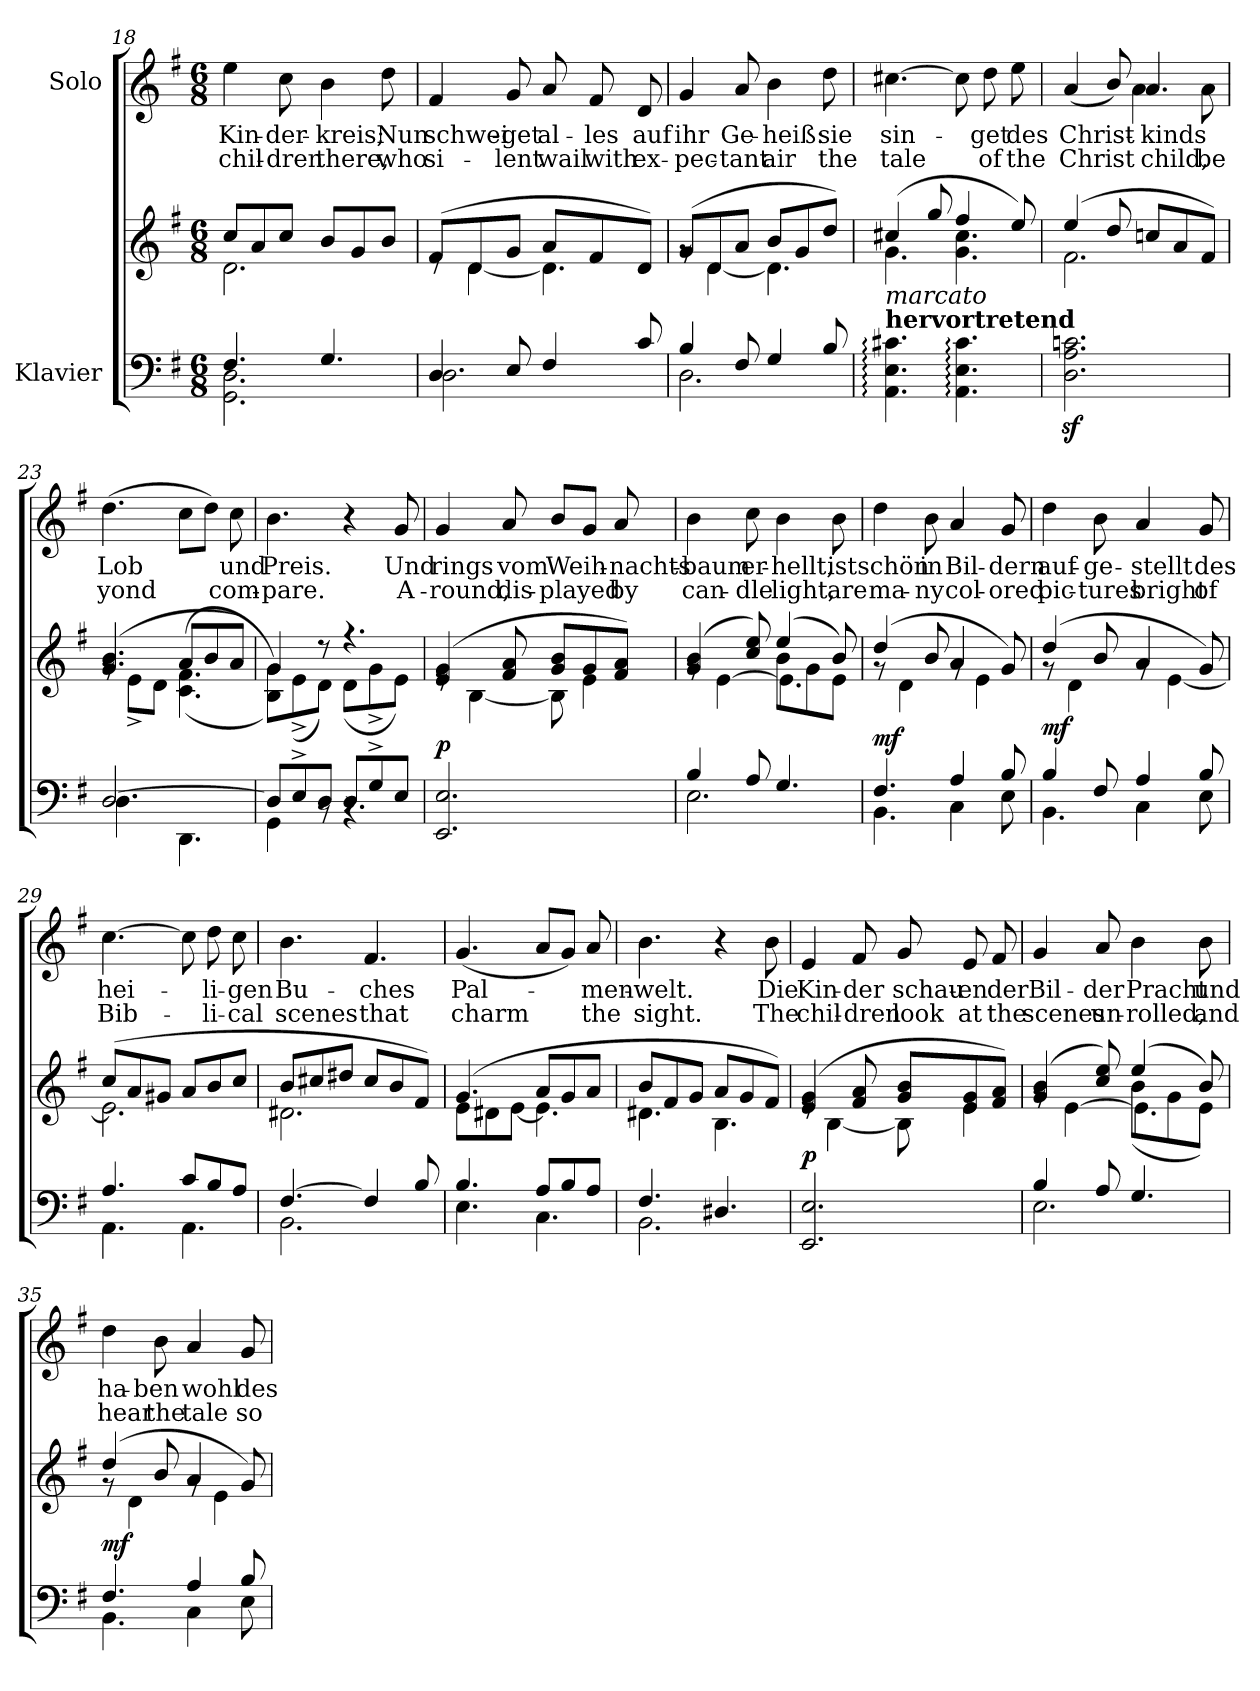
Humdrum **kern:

**kern	**kern	**dynam	**kern	**text	**text
*part2	*part2	*part2	*part1	*part1	*part1
*staff3	*staff2	*staff2/3	*staff1	*staff1	*staff1
*I"Klavier	*	*	*I"Solo	*	*
*clefF4	*clefG2	*	*clefG2	*	*
*k[f#]	*k[f#]	*	*k[f#]	*	*
*M6/8	*M6/8	*	*M6/8	*	*
=18	=18	=18	=18	=18	=18
*^	*^	*	*	*	*
4.F#/	2.GG\ 2.D\	8cc/L	2.d\	.	4ee\	Kin-	chil-
.	.	8a/	.	.	.	.	.
.	.	8cc/J	.	.	8cc\	-der-	-dren
4.G/	.	8b/L	.	.	4b\	-kreis;	there,
.	.	8g/	.	.	.	.	.
.	.	8b/J	.	.	8dd\	Nun	who
!!LO:PB:g=z
=19	=19	=19	=19	=19	=19	=19	=19
4D/	2.D\	(8f#/L	8re	.	4f#/	schwei-	si-
.	.	8d/	[4d\	.	.	.	.
8E/	.	8g/J	.	.	8g/	-get	-lent
4F#/	.	8a/L	4.d\]	.	8a/	al-	wail
.	.	8f#/	.	.	8f#/	-les	with
8c/	.	8d/J)	.	.	8d/	auf	ex-
=20	=20	=20	=20	=20	=20	=20	=20
4B/	2.D\	(8g/L	8rg	.	4g/	ihr	-pec-
.	.	8d/	[4d\	.	.	.	.
8F#/	.	8a/J	.	.	8a/	Ge-	-tant
4G/	.	8b/L	4.d\]	.	4b\	-heiß:	air
.	.	8g/	.	.	.	.	.
8B/	.	8dd/J)	.	.	8dd\	sie	the
*v	*v	*	*	*	*	*	*
=21	=21	=21	=21	=21	=21	=21
!LO:TX:a:B:t=hervortretend	!	!	!	!	!	!
!LO:TX:a:i:t=marcato	!	!	!	!	!	!
4.AA\: 4.E\: 4.c#X\:	(4cc#X/	4.g\	.	[4.cc#X\	sin-	tale
.	8gg/	.	.	.	.	.
4.AA\: 4.E\: 4.c#\:	4ff#/	4.g\ 4.cc#\	.	8cc#\]	.	.
.	.	.	.	8dd\	-get	of
.	8ee/)	.	.	8ee\	des	the
=22	=22	=22	=22	=22	=22	=22
*	*	*	*	*^	*	*
2.D\z> 2.A\z> 2.cn\z>	(4ee/	2.f#\	.	(4a/	4.rgyy	Christ-	-Christ
.	8dd/	.	.	8b/)	.	.	.
.	8ccn/L	.	.	4.a/	4a\	-kinds	child,
.	8a/	.	.	.	.	.	.
.	8f#/J)	.	.	.	8a\	.	be -
*	*	*	*	*v	*v	*	*
!!LO:LB:g=z
=23	=23	=23	=23	=23	=23	=23
*^	*	*	*	*	*	*
[2.D/	4.D\	(4.g/ 4.b/	8rg	.	(4.dd\	Lob	-yond
.	.	.	8e^\L	.	.	.	.
.	.	.	8d\J	.	.	.	.
.	4.DD\	8a/L	((4.c\ 4.f#\	.	8cc\L	.	.
.	.	8b/	.	.	8dd\J)	.	.
.	.	8a/J)	.	.	8cc\	und	com-
=24	=24	=24	=24	=24	=24	=24	=24
8D/L]	4GG\	4g/	8B\ 8g\L))	.	4.b\	Preis.	-pare.
8E^/	.	.	(>8e^\	.	.	.	.
8D/J	8rBB	8r	8d\J)	.	.	.	.
8D/L	4.rBB	4.r	(>8d\L	.	4r	.	.
8G^/	.	.	8g^\	.	.	.	.
8E/J	.	.	8e\J)	.	8g/	Und	A-
*v	*v	*	*	*	*	*	*
=25	=25	=25	=25	=25	=25	=25
!	!	!	!LO:DY:a=2	!	!	!
2.EE/ 2.E/	(4e/ 4g/	8re	p	4g/	rings	-round,
.	.	[4B\	.	.	.	.
.	8f#/ 8a/	.	.	8a/	vom	dis-
.	8g/ 8b/L	8B\]	.	8b/L	Weih-	-played
.	8g/	4e\	.	8g/J	.	.
.	8f#/ 8a/J)	.	.	8a/	-nachts-	by
=26	=26	=26	=26	=26	=26	=26
*^	*	*^	*	*	*	*
4B/	2.E\	(4g/ 4b/	8rg	8ryy	.	4b\	-baum	can-
.	.	.	4rcyy	[4e\	.	.	.	.
8A/	.	8cc/ 8ee/)	.	.	.	8cc\	er-	-dle
4.G/	.	(4ee/	8b\L	4.e\]	.	4b\	-hellt,	light,
.	.	.	8g\	.	.	.	.	.
.	.	8b/)	8e\J	.	.	8b\	ist	are
*	*	*	*v	*v	*	*	*	*
!!LO:LB:g=z
=27	=27	=27	=27	=27	=27	=27	=27
!	!	!	!	!LO:DY:a=2	!	!	!
4.F#/	4.BB\	(4dd/	8rg	mf	4dd\	schön	ma-
.	.	.	4d\	.	.	.	.
.	.	8b/	.	.	8b\	in	-ny
4A/	4C\	4a/	8rg	.	4a/	Bil-	col-
.	.	.	4e\	.	.	.	.
8B/	8E\	8g/)	.	.	8g/	-dern	-ored
=28	=28	=28	=28	=28	=28	=28	=28
!	!	!	!	!LO:DY:a=2	!	!	!
4B/	4.BB\	(4dd/	8rg	mf	4dd\	auf-	pic-
.	.	.	4d\	.	.	.	.
8F#/	.	8b/	.	.	8b\	-ge-	-tures
4A/	4C\	4a/	8rg	.	4a/	-stellt	bright
.	.	.	[4e\	.	.	.	.
8B/	8E\	8g/)	.	.	8g/	des	of
=29	=29	=29	=29	=29	=29	=29	=29
4.A/	4.AA\	(8cc/L	2.e\]	.	[4.cc\	hei-	Bib-
.	.	8a/	.	.	.	.	.
.	.	8g#X/J	.	.	.	.	.
8c:/L	4.AA\	8a/L	.	.	8cc\]	.	.
8B/	.	8b/	.	.	8dd\	-li-	-li-
8A/J	.	8cc/J	.	.	8cc\	-gen	-cal
=30	=30	=30	=30	=30	=30	=30	=30
[4.F#/	2.BB\	8b/L	2.d#X\	.	4.b\	Bu-	scenes
.	.	8cc#X/	.	.	.	.	.
.	.	8dd#X/J	.	.	.	.	.
4F#/]	.	8cc#/L	.	.	4.f#/	-ches	that
.	.	8b/	.	.	.	.	.
8B/	.	8f#/J)	.	.	.	.	.
!!LO:LB:g=z
=31	=31	=31	=31	=31	=31	=31	=31
4.B/	4.E\	(4.g/	8e\L	.	(4.g/	Pal-	charm
.	.	.	8d#X\	.	.	.	.
.	.	.	[8e\J	.	.	.	.
8A/L	4.C\	8a/L	4.e\]	.	8a/L	.	.
8B/	.	8g/	.	.	8g/J)	.	.
8A/J	.	8a/J	.	.	8a/	-men-	the
=32	=32	=32	=32	=32	=32	=32	=32
4.F#/	2.BB\	8b/L	4.d#X\	.	4.b\	-welt.	sight.
.	.	8f#/	.	.	.	.	.
.	.	8g/J	.	.	.	.	.
4.D#X/	.	8a/L	4.B\	.	4r	.	.
.	.	8g/	.	.	.	.	.
.	.	8f#/J)	.	.	8b\	Die	The
*v	*v	*	*	*	*	*	*
=33	=33	=33	=33	=33	=33	=33
!	!	!	!LO:DY:a=2	!	!	!
2.EE/ 2.E/	(4e/ 4g/	8re	p	4e/	Kin-	chil-
.	.	[4B\	.	.	.	.
.	8f#/ 8a/	.	.	8f#/	-der	-dren
.	8g/ 8b/L	8B\]	.	8g/	schau-	look
.	8e/ 8g/	4e\	.	8e/	-en	at
.	8f#/ 8a/J)	.	.	8f#/	der	the
=34	=34	=34	=34	=34	=34	=34
*^	*	*^	*	*	*	*
4B/	2.E\	(4g/ 4b/	8rg	8ryy	.	4g/	Bil-	scenes
.	.	.	4rAyy	[4e\	.	.	.	.
8A/	.	8cc/ 8ee/)	.	.	.	8a/	-der	un-
4.G/	.	(4ee/	(8b\L	4.e\]	.	4b\	Pracht	-rolled,
.	.	.	8g\	.	.	.	.	.
.	.	8b/)	8e\J)	.	.	8b\	und	and
*	*	*	*v	*v	*	*	*	*
!!LO:PB:g=z
=35	=35	=35	=35	=35	=35	=35	=35
!	!	!	!	!LO:DY:a=2	!	!	!
4.F#/	4.BB\	(4dd/	8rg	mf	4dd\	ha-	hear
.	.	.	4d\	.	.	.	.
.	.	8b/	.	.	8b\	-ben	the
4A/	4C\	4a/	8rg	.	4a/	wohl	tale
.	.	.	4e\	.	.	.	.
8B/	8E\	8g/)	.	.	8g/	des	so
*v	*v	*	*	*	*	*	*
*	*v	*v	*	*	*	*
=	=	=	=	=	=
*-	*-	*-	*-	*-	*-
